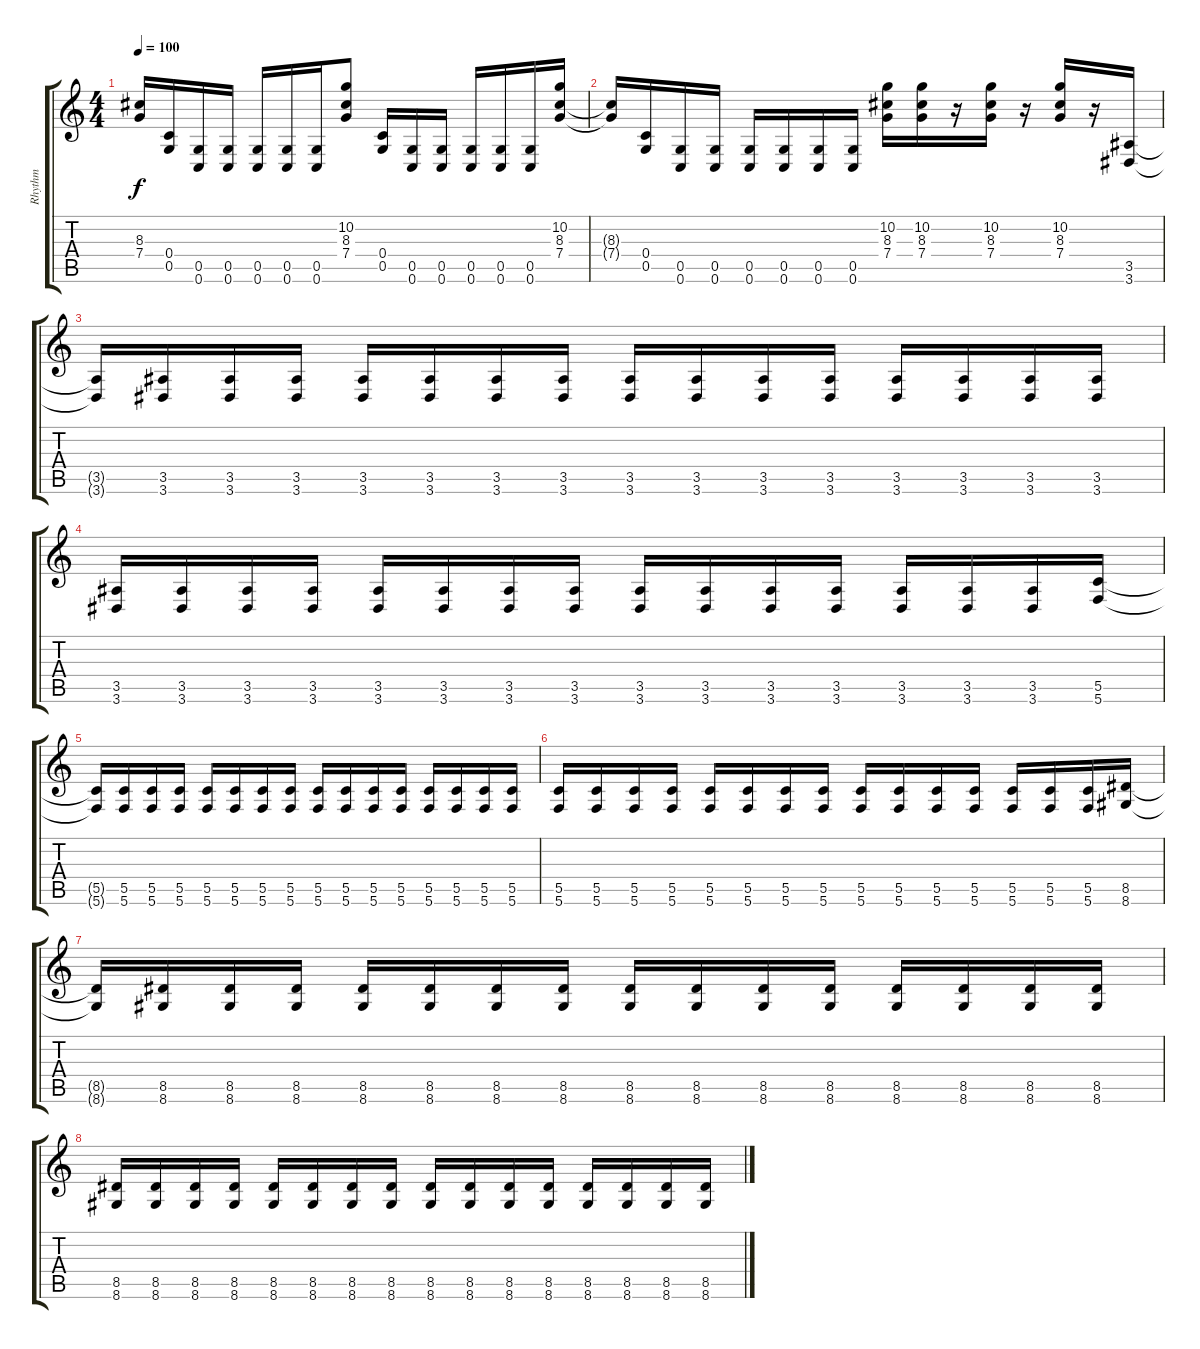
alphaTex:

\track ("Rhythm" "Rhythm") {instrument distortionguitar}
\staff {score tabs}
\tuning (D4 A3 F3 C3 G2 C2) {hide}
\ts (4 4)
\tempo 100
\clef g2
\ks c
(8.3{t} 7.4{t}).16{dy f} (0.4 0.5).16 (0.5 0.6).16 (0.5 0.6).16 (0.5 0.6).16 (0.5 0.6).16 (0.5 0.6).16 (10.2 8.3 7.4).8 (0.4 0.5).16 (0.5 0.6).16 (0.5 0.6).16 (0.5 0.6).16 (0.5 0.6).16 (0.5 0.6).16 (10.2 8.3 7.4).16 |
(8.3{t} 7.4{t}).16 (0.4 0.5).16 (0.5 0.6).16 (0.5 0.6).16 (0.5 0.6).16 (0.5 0.6).16 (0.5 0.6).16 (0.5 0.6).16 (10.2 8.3 7.4).16 (10.2 8.3 7.4).16 r.16 (10.2 8.3 7.4).16 r.16 (10.2 8.3 7.4).16 r.16 (3.5 3.6).16 |
(3.5{t} 3.6{t}).16 (3.5 3.6).16 (3.5 3.6).16 (3.5 3.6).16 (3.5 3.6).16 (3.5 3.6).16 (3.5 3.6).16 (3.5 3.6).16 (3.5 3.6).16 (3.5 3.6).16 (3.5 3.6).16 (3.5 3.6).16 (3.5 3.6).16 (3.5 3.6).16 (3.5 3.6).16 (3.5 3.6).16 |
(3.5 3.6).16 (3.5 3.6).16 (3.5 3.6).16 (3.5 3.6).16 (3.5 3.6).16 (3.5 3.6).16 (3.5 3.6).16 (3.5 3.6).16 (3.5 3.6).16 (3.5 3.6).16 (3.5 3.6).16 (3.5 3.6).16 (3.5 3.6).16 (3.5 3.6).16 (3.5 3.6).16 (5.5 5.6).16 |
(5.5{t} 5.6{t}).16 (5.5 5.6).16 (5.5 5.6).16 (5.5 5.6).16 (5.5 5.6).16 (5.5 5.6).16 (5.5 5.6).16 (5.5 5.6).16 (5.5 5.6).16 (5.5 5.6).16 (5.5 5.6).16 (5.5 5.6).16 (5.5 5.6).16 (5.5 5.6).16 (5.5 5.6).16 (5.5 5.6).16 |
(5.5 5.6).16 (5.5 5.6).16 (5.5 5.6).16 (5.5 5.6).16 (5.5 5.6).16 (5.5 5.6).16 (5.5 5.6).16 (5.5 5.6).16 (5.5 5.6).16 (5.5 5.6).16 (5.5 5.6).16 (5.5 5.6).16 (5.5 5.6).16 (5.5 5.6).16 (5.5 5.6).16 (8.5 8.6).16 |
(8.5{t} 8.6{t}).16 (8.5 8.6).16 (8.5 8.6).16 (8.5 8.6).16 (8.5 8.6).16 (8.5 8.6).16 (8.5 8.6).16 (8.5 8.6).16 (8.5 8.6).16 (8.5 8.6).16 (8.5 8.6).16 (8.5 8.6).16 (8.5 8.6).16 (8.5 8.6).16 (8.5 8.6).16 (8.5 8.6).16 |
(8.5 8.6).16 (8.5 8.6).16 (8.5 8.6).16 (8.5 8.6).16 (8.5 8.6).16 (8.5 8.6).16 (8.5 8.6).16 (8.5 8.6).16 (8.5 8.6).16 (8.5 8.6).16 (8.5 8.6).16 (8.5 8.6).16 (8.5 8.6).16 (8.5 8.6).16 (8.5 8.6).16 (8.5 8.6).16
